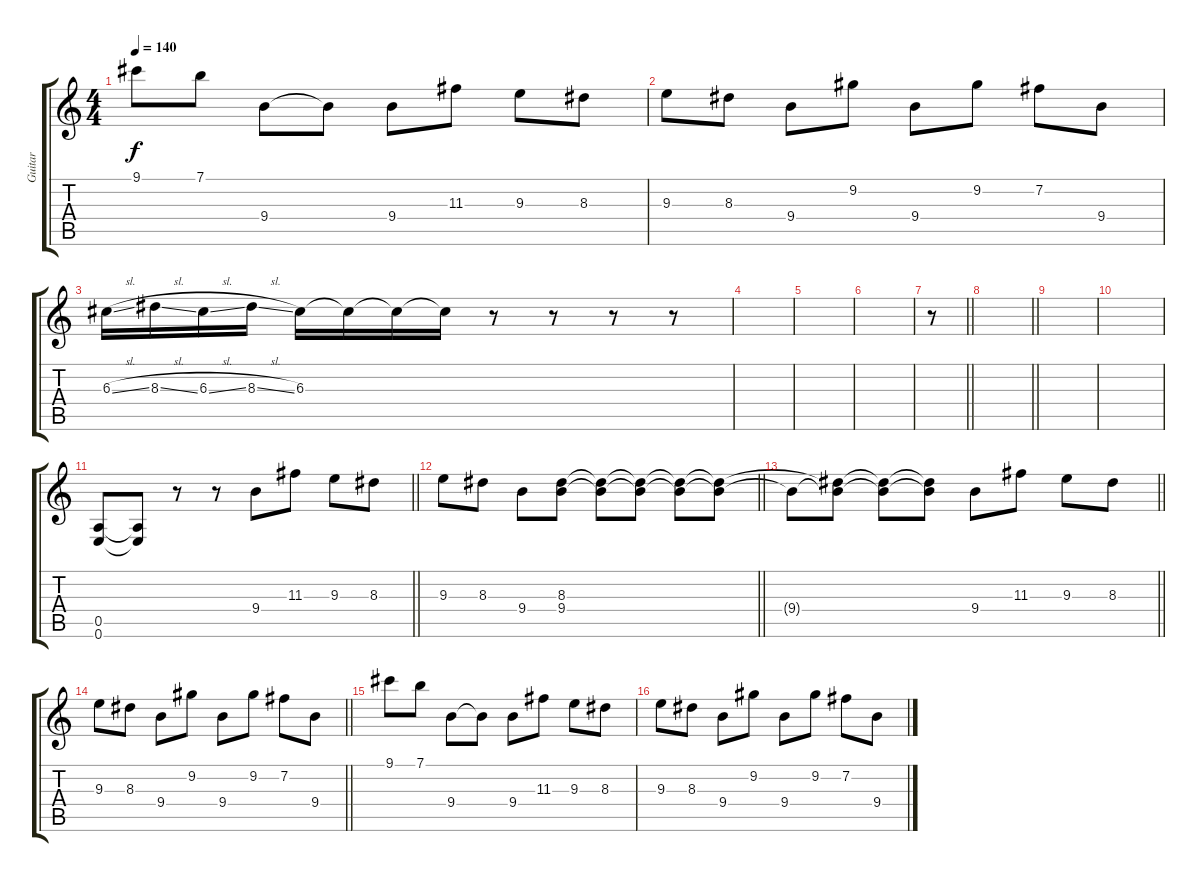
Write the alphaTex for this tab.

\track ("Guitar" "Guitar") {instrument overdrivenguitar}
\staff {score tabs}
\tuning (E4 B3 G3 D3 A2 E2) {hide}
\ts (4 4)
\tempo 140
\clef g2
\ks c
9.1.8{dy f} 7.1.8 9.4.8 9.4{t}.8 9.4.8 11.3.8 9.3.8 8.3.8 |
9.3.8 8.3.8 9.4.8 9.2.8 9.4.8 9.2.8 7.2.8 9.4.8 |
6.3{sl}.16 8.3{sl}.16 6.3{sl}.16 8.3{sl}.16 6.3.16 6.3{t}.16 6.3{t}.16 6.3{t}.16 r.8 r.8 r.8 r.8 |
|
|
|
\barLineRight lightlight
r.8 |
\barLineRight lightlight
|
|
|
\barLineRight lightlight
(0.5 0.6).8 (0.5{t} 0.6{t}).8 r.8 r.8 9.4.8 11.3.8 9.3.8 8.3.8 |
\barLineRight lightlight
9.3.8 8.3.8 9.4.8 (8.3 9.4).8 (8.3{t} 9.4{t}).8 (8.3{t} 9.4{t}).8 (8.3{t} 9.4{t}).8 (8.3{t} 9.4{t}).8 |
\barLineRight lightlight
9.4{t}.8 (8.3{t} 9.4{t}).8 (8.3{t} 9.4{t}).8 (8.3{t} 9.4{t}).8 9.4.8 11.3.8 9.3.8 8.3.8 |
\barLineRight lightlight
9.3.8 8.3.8 9.4.8 9.2.8 9.4.8 9.2.8 7.2.8 9.4.8 |
9.1.8 7.1.8 9.4.8 9.4{t}.8 9.4.8 11.3.8 9.3.8 8.3.8 |
9.3.8 8.3.8 9.4.8 9.2.8 9.4.8 9.2.8 7.2.8 9.4.8
